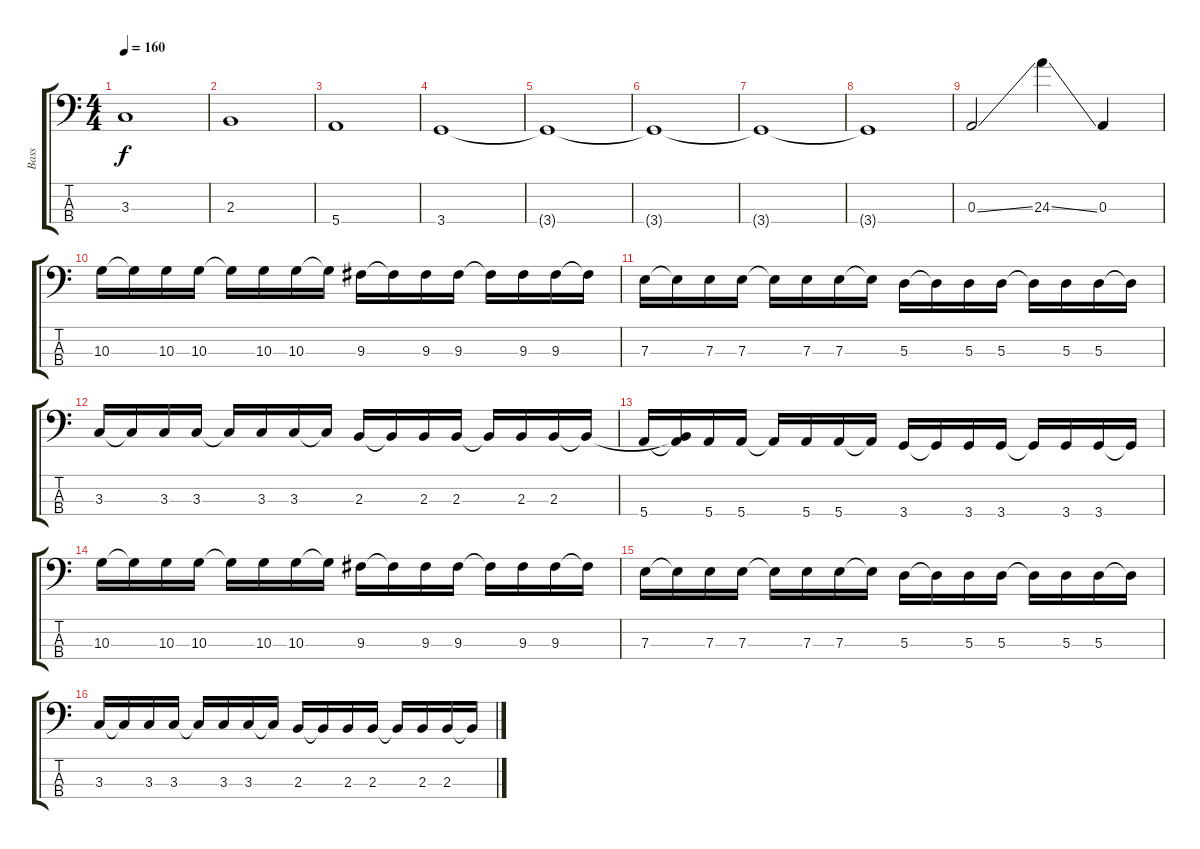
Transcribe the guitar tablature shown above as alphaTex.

\track ("Bass" "Bass") {instrument electricbassfinger}
\staff {score tabs}
\tuning (G2 D2 A1 E1) {hide}
\ts (4 4)
\tempo 160
\clef f4
\ks c
3.3.1{dy f} |
2.3.1 |
5.4.1 |
3.4.1 |
3.4{t}.1 |
3.4{t}.1 |
3.4{t}.1 |
3.4{t}.1 |
0.3{ss}.2 24.3{ss}.4 0.3.4 |
10.3.16 10.3{t}.16 10.3.16 10.3.16 10.3{t}.16 10.3.16 10.3.16 10.3{t}.16 9.3.16 9.3{t}.16 9.3.16 9.3.16 9.3{t}.16 9.3.16 9.3.16 9.3{t}.16 |
7.3.16 7.3{t}.16 7.3.16 7.3.16 7.3{t}.16 7.3.16 7.3.16 7.3{t}.16 5.3.16 5.3{t}.16 5.3.16 5.3.16 5.3{t}.16 5.3.16 5.3.16 5.3{t}.16 |
3.3.16 3.3{t}.16 3.3.16 3.3.16 3.3{t}.16 3.3.16 3.3.16 3.3{t}.16 2.3.16 2.3{t}.16 2.3.16 2.3.16 2.3{t}.16 2.3.16 2.3.16 2.3{t}.16 |
5.4.16 (2.3{t} 5.4{t}).16 5.4.16 5.4.16 5.4{t}.16 5.4.16 5.4.16 5.4{t}.16 3.4.16 3.4{t}.16 3.4.16 3.4.16 3.4{t}.16 3.4.16 3.4.16 3.4{t}.16 |
10.3.16 10.3{t}.16 10.3.16 10.3.16 10.3{t}.16 10.3.16 10.3.16 10.3{t}.16 9.3.16 9.3{t}.16 9.3.16 9.3.16 9.3{t}.16 9.3.16 9.3.16 9.3{t}.16 |
7.3.16 7.3{t}.16 7.3.16 7.3.16 7.3{t}.16 7.3.16 7.3.16 7.3{t}.16 5.3.16 5.3{t}.16 5.3.16 5.3.16 5.3{t}.16 5.3.16 5.3.16 5.3{t}.16 |
3.3.16 3.3{t}.16 3.3.16 3.3.16 3.3{t}.16 3.3.16 3.3.16 3.3{t}.16 2.3.16 2.3{t}.16 2.3.16 2.3.16 2.3{t}.16 2.3.16 2.3.16 2.3{t}.16
